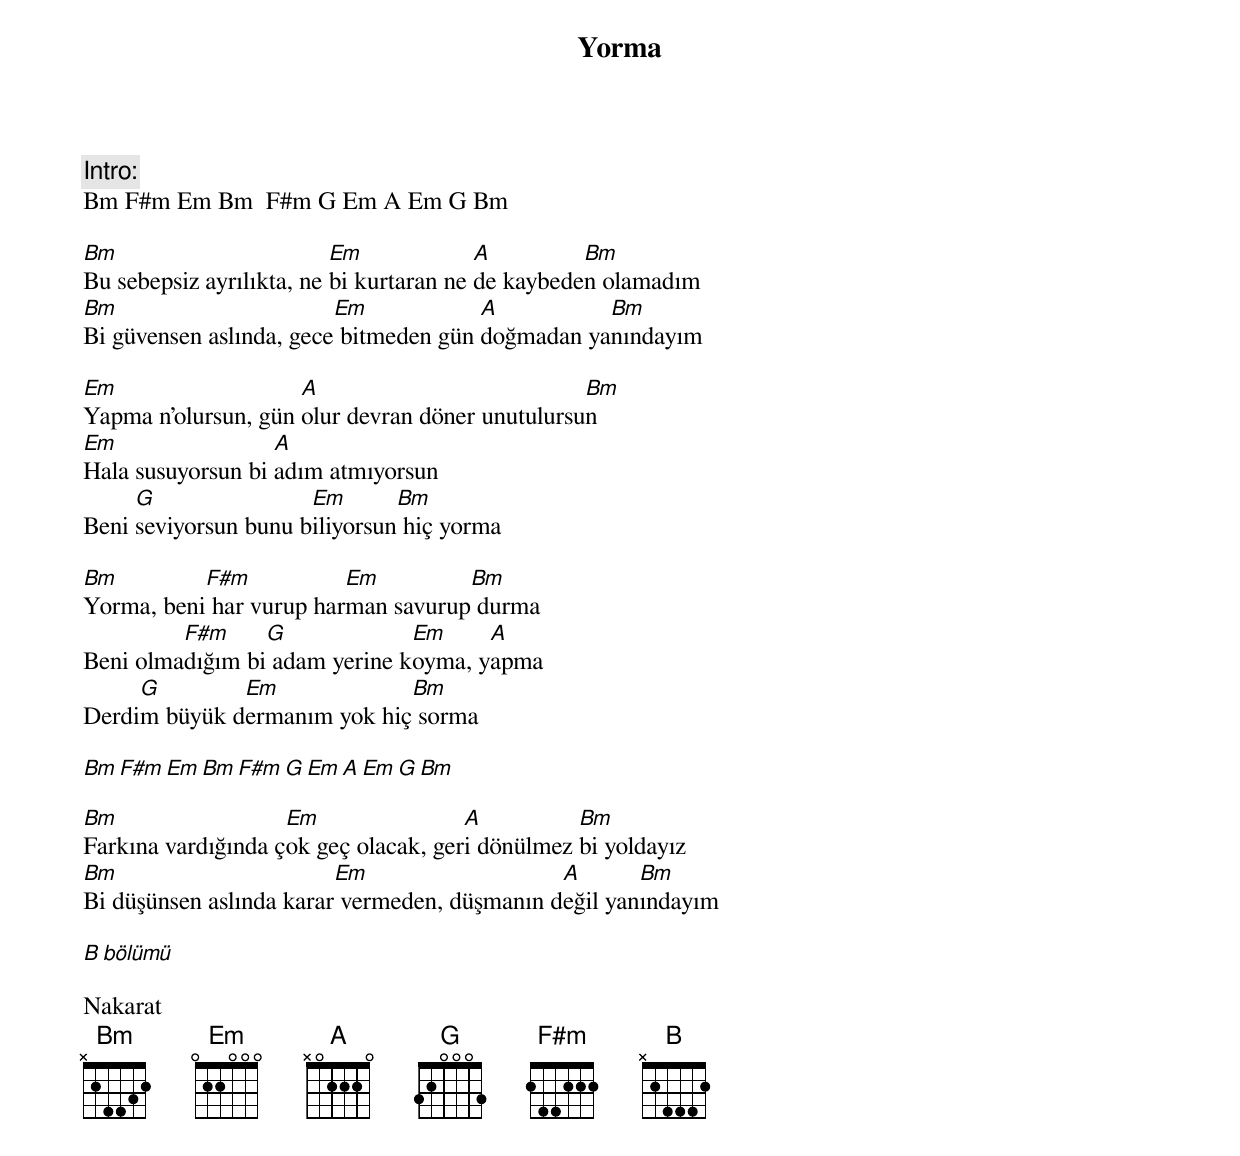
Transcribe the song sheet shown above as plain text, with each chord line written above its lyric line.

{title: Yorma}
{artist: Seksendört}

Intro:
Bm F#m Em Bm  F#m G Em A Em G Bm

Bm                        Em             A         Bm
Bu sebepsiz ayrılıkta, ne bi kurtaran ne de kaybeden olamadım
Bm                       Em            A          Bm
Bi güvensen aslında, gece bitmeden gün doğmadan yanındayım

Em                   A                           Bm
Yapma n'olursun, gün olur devran döner unutulursun
Em                 A
Hala susuyorsun bi adım atmıyorsun
     G                Em       Bm
Beni seviyorsun bunu biliyorsun hiç yorma

Bm         F#m           Em         Bm
Yorma, beni har vurup harman savurup durma
         F#m     G             Em     A
Beni olmadığım bi adam yerine koyma, yapma
     G        Em             Bm
Derdim büyük dermanım yok hiç sorma

Bm F#m Em Bm  F#m G Em A  Em G Bm

Bm                  Em                A          Bm
Farkına vardığında çok geç olacak, geri dönülmez bi yoldayız
Bm                       Em                   A       Bm
Bi düşünsen aslında karar vermeden, düşmanın değil yanındayım

B bölümü

Nakarat
